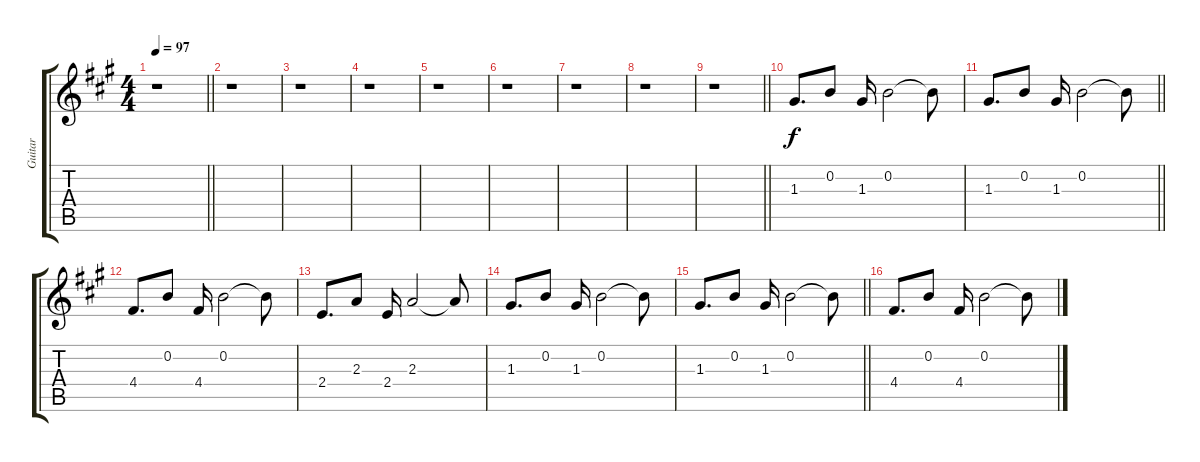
\track ("Guitar" "Guitar") {instrument overdrivenguitar}
\staff {score tabs}
\tuning (E4 B3 G3 D3 A2 E2) {hide}
\ts (4 4)
\tempo 97
\clef g2
\barLineRight lightlight
\ks a
r.1{dy f} |
r.1 |
r.1 |
r.1 |
r.1 |
r.1 |
r.1 |
r.1 |
\barLineRight lightlight
r.1 |
1.3.8{d} 0.2.8 1.3.16 0.2.2 0.2{t}.8 |
\barLineRight lightlight
1.3.8{d} 0.2.8 1.3.16 0.2.2 0.2{t}.8 |
4.4.8{d} 0.2.8 4.4.16 0.2.2 0.2{t}.8 |
2.4.8{d} 2.3.8 2.4.16 2.3.2 2.3{t}.8 |
1.3.8{d} 0.2.8 1.3.16 0.2.2 0.2{t}.8 |
\barLineRight lightlight
1.3.8{d} 0.2.8 1.3.16 0.2.2 0.2{t}.8 |
4.4.8{d} 0.2.8 4.4.16 0.2.2 0.2{t}.8
